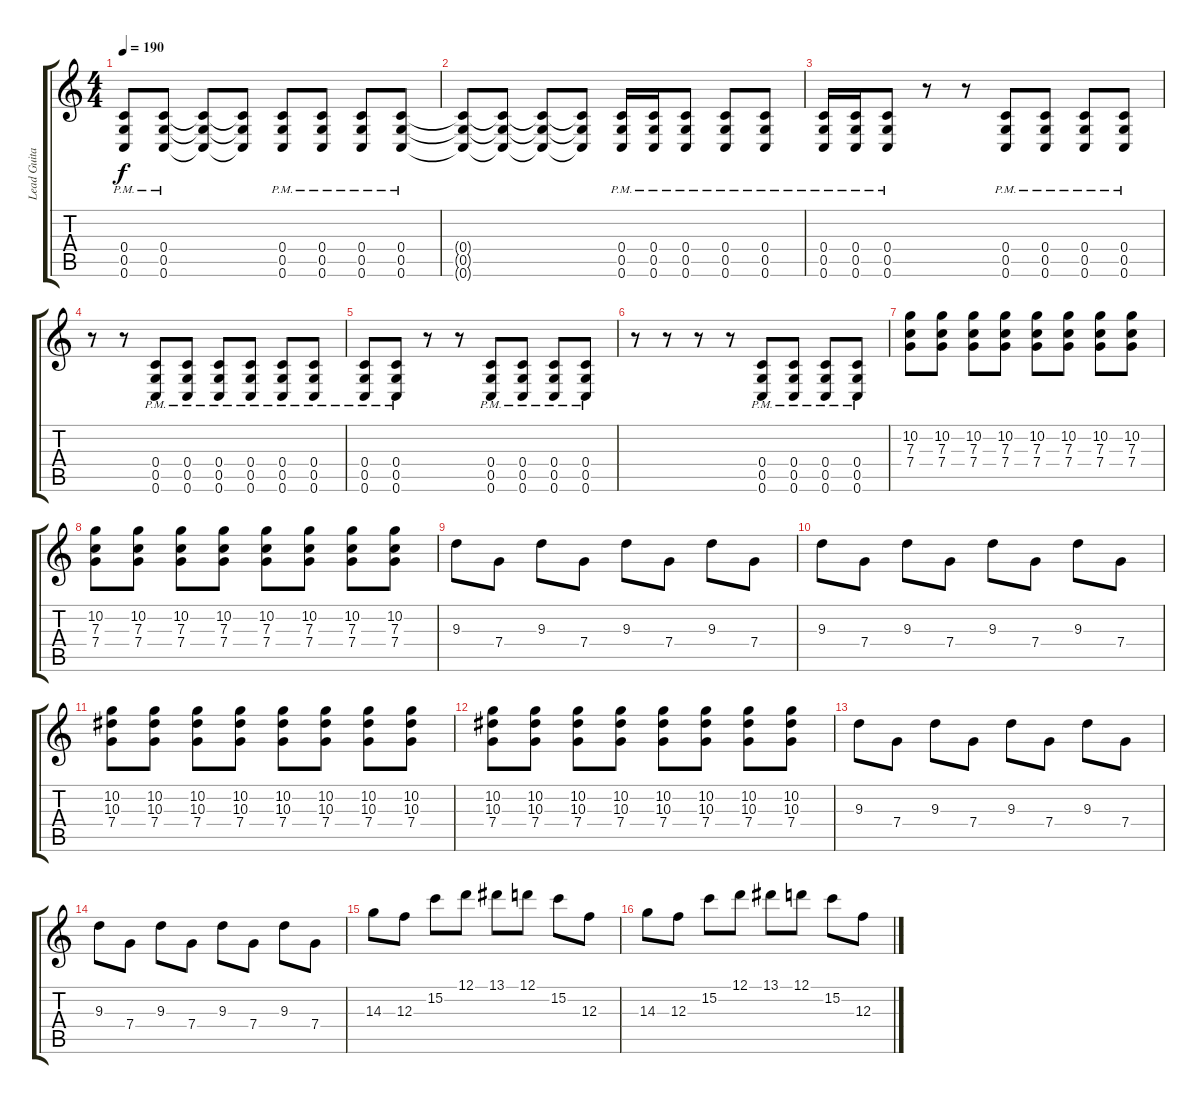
\track ("Lead Guitar (Drop C)" "Lead Guita") {instrument distortionguitar}
\staff {score tabs}
\tuning (D4 A3 F3 C3 G2 C2) {hide}
\ts (4 4)
\tempo 190
\clef g2
\ks c
(0.4{pm} 0.5{pm} 0.6{pm}).8{dy f} (0.4{pm} 0.5{pm} 0.6{pm}).8 (0.4{t} 0.5{t} 0.6{t}).8 (0.4{t} 0.5{t} 0.6{t}).8 (0.4{pm} 0.5{pm} 0.6{pm}).8 (0.4{pm} 0.5{pm} 0.6{pm}).8 (0.4{pm} 0.5{pm} 0.6{pm}).8 (0.4{pm} 0.5{pm} 0.6{pm}).8 |
(0.4{t} 0.5{t} 0.6{t}).8 (0.4{t} 0.5{t} 0.6{t}).8 (0.4{t} 0.5{t} 0.6{t}).8 (0.4{t} 0.5{t} 0.6{t}).8 (0.4{pm} 0.5{pm} 0.6{pm}).16 (0.4{pm} 0.5{pm} 0.6{pm}).16 (0.4{pm} 0.5{pm} 0.6{pm}).8 (0.4{pm} 0.5{pm} 0.6{pm}).8 (0.4{pm} 0.5{pm} 0.6{pm}).8 |
(0.4{pm} 0.5{pm} 0.6{pm}).16 (0.4{pm} 0.5{pm} 0.6{pm}).16 (0.4{pm} 0.5{pm} 0.6{pm}).8 r.8 r.8 (0.4{pm} 0.5{pm} 0.6{pm}).8 (0.4{pm} 0.5{pm} 0.6{pm}).8 (0.4{pm} 0.5{pm} 0.6{pm}).8 (0.4{pm} 0.5{pm} 0.6{pm}).8 |
r.8 r.8 (0.4{pm} 0.5{pm} 0.6{pm}).8 (0.4{pm} 0.5{pm} 0.6{pm}).8 (0.4{pm} 0.5{pm} 0.6{pm}).8 (0.4{pm} 0.5{pm} 0.6{pm}).8 (0.4{pm} 0.5{pm} 0.6{pm}).8 (0.4{pm} 0.5{pm} 0.6{pm}).8 |
(0.4{pm} 0.5{pm} 0.6{pm}).8 (0.4{pm} 0.5{pm} 0.6{pm}).8 r.8 r.8 (0.4{pm} 0.5{pm} 0.6{pm}).8 (0.4{pm} 0.5{pm} 0.6{pm}).8 (0.4{pm} 0.5{pm} 0.6{pm}).8 (0.4{pm} 0.5{pm} 0.6{pm}).8 |
r.8 r.8 r.8 r.8 (0.4{pm} 0.5{pm} 0.6{pm}).8 (0.4{pm} 0.5{pm} 0.6{pm}).8 (0.4{pm} 0.5{pm} 0.6{pm}).8 (0.4{pm} 0.5{pm} 0.6{pm}).8 |
(10.2 7.3 7.4).8 (10.2 7.3 7.4).8 (10.2 7.3 7.4).8 (10.2 7.3 7.4).8 (10.2 7.3 7.4).8 (10.2 7.3 7.4).8 (10.2 7.3 7.4).8 (10.2 7.3 7.4).8 |
(10.2 7.3 7.4).8 (10.2 7.3 7.4).8 (10.2 7.3 7.4).8 (10.2 7.3 7.4).8 (10.2 7.3 7.4).8 (10.2 7.3 7.4).8 (10.2 7.3 7.4).8 (10.2 7.3 7.4).8 |
9.3.8 7.4.8 9.3.8 7.4.8 9.3.8 7.4.8 9.3.8 7.4.8 |
9.3.8 7.4.8 9.3.8 7.4.8 9.3.8 7.4.8 9.3.8 7.4.8 |
(10.2 10.3 7.4).8 (10.2 10.3 7.4).8 (10.2 10.3 7.4).8 (10.2 10.3 7.4).8 (10.2 10.3 7.4).8 (10.2 10.3 7.4).8 (10.2 10.3 7.4).8 (10.2 10.3 7.4).8 |
(10.2 10.3 7.4).8 (10.2 10.3 7.4).8 (10.2 10.3 7.4).8 (10.2 10.3 7.4).8 (10.2 10.3 7.4).8 (10.2 10.3 7.4).8 (10.2 10.3 7.4).8 (10.2 10.3 7.4).8 |
9.3.8 7.4.8 9.3.8 7.4.8 9.3.8 7.4.8 9.3.8 7.4.8 |
9.3.8 7.4.8 9.3.8 7.4.8 9.3.8 7.4.8 9.3.8 7.4.8 |
14.3.8 12.3.8 15.2.8 12.1.8 13.1.8 12.1.8 15.2.8 12.3.8 |
14.3.8 12.3.8 15.2.8 12.1.8 13.1.8 12.1.8 15.2.8 12.3.8
